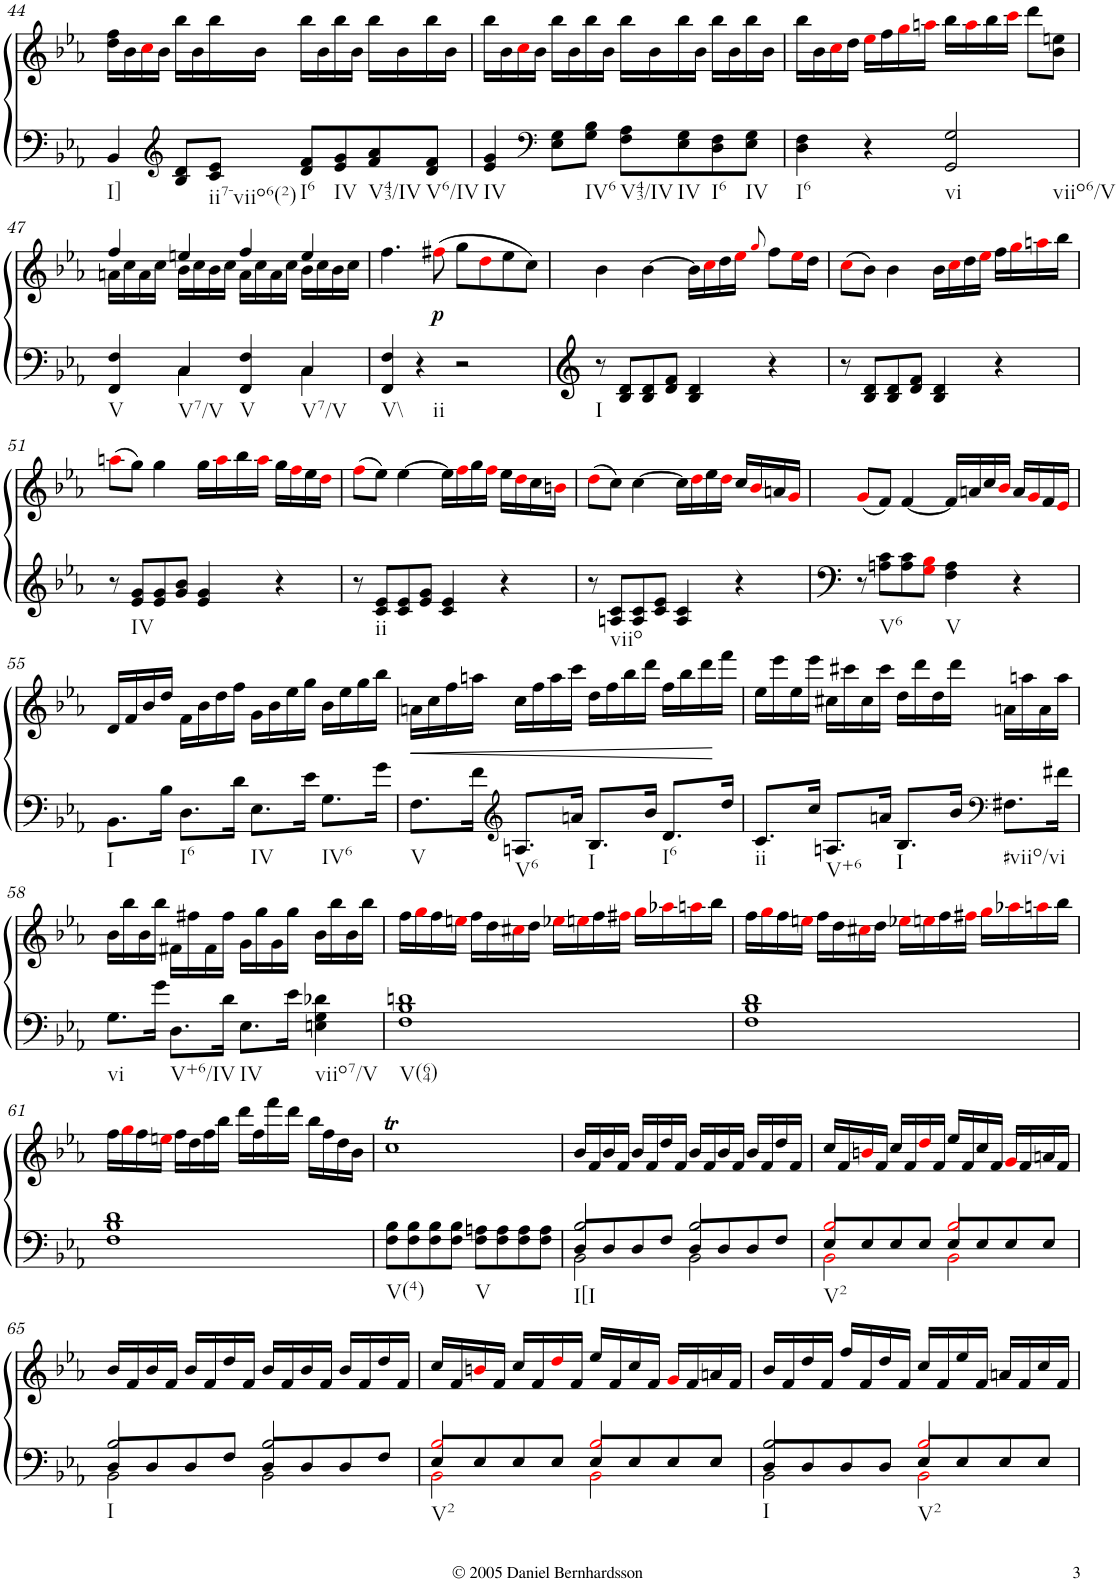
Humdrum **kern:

**kern	**kern	**dynam
*part1	*part1	*part1
*staff2	*staff1	*staff1/2
*I"Piano	*	*
*I'Pno.	*	*
!!LO:PB:g=z
*clefF4	*clefG2	*
*k[b-e-a-]	*k[b-e-a-]	*
*E-:	*E-:	*
*M4/4	*M4/4	*
*met(c)	*met(c)	*
=44	=44	=44
!LO:TX:b:t=I]	!	!
4BB-/	16dd\ 16ff\LL	.
.	16b-\	.
.	16cci\	.
.	16b-\JJ	.
*clefG2	*	*
8B-/ 8d/L	16bb-\LL	.
.	16b-\	.
!LO:TX:b:t=ii7-viio6(2)	!	!
8c/ 8e-/J	16bb-\	.
.	16b-\JJ	.
!LO:TX:b:t=I6	!	!
8d/ 8f/L	16bb-\LL	.
.	16b-\	.
!LO:TX:b:t=IV	!	!
8e-/ 8g/	16bb-\	.
.	16b-\JJ	.
!LO:TX:b:t=V43/IV	!	!
8f/ 8a-/	16bb-\LL	.
.	16b-\	.
!LO:TX:b:t=V6/IV	!	!
8d/ 8f/J	16bb-\	.
.	16b-\JJ	.
=45	=45	=45
!LO:TX:b:t=IV	!	!
4e-/ 4g/	16bb-\LL	.
.	16b-\	.
.	16cci\	.
.	16b-\JJ	.
*clefF4	*	*
8E-\ 8G\L	16bb-\LL	.
.	16b-\	.
!LO:TX:b:t=IV6	!	!
8G\ 8B-\J	16bb-\	.
.	16b-\JJ	.
!LO:TX:b:t=V43/IV	!	!
8F\ 8A-\L	16bb-\LL	.
.	16b-\	.
!LO:TX:b:t=IV	!	!
8E-\ 8G\	16bb-\	.
.	16b-\JJ	.
!LO:TX:b:t=I6	!	!
8D\ 8F\	16bb-\LL	.
.	16b-\	.
!LO:TX:b:t=IV	!	!
8E-\ 8G\J	16bb-\	.
.	16b-\JJ	.
=46	=46	=46
!LO:TX:b:t=I6	!	!
4D\ 4F\	16bb-\LL	.
.	16b-\	.
.	16cci\	.
.	16dd\JJ	.
4r	16ee-i\LL	.
.	16ff\	.
.	16ggi\	.
.	16aani\JJ	.
!LO:TX:b:t=vi	!	!
!LO:TX:b:t=viio6/V	!	!
2GG/ 2G/	16bb-\LL	.
.	16aai\	.
.	16bb-\	.
.	16ccci\JJ	.
.	8ddd\L	.
.	8b-\ 8een\J	.
!!LO:LB:g=z
=47	=47	=47
*^	*^	*
!LO:TX:b:t=V	!	!	!	!
4FF/ 4F/	4ryy	4ff/	16an\LL	.
.	.	.	16cc\	.
.	.	.	16a\	.
.	.	.	16cc\JJ	.
!LO:TX:b:t=V7/V	!	!	!	!
4C/	4C\	4een/	16b-\LL	.
.	.	.	16cc\	.
.	.	.	16b-\	.
.	.	.	16cc\JJ	.
!LO:TX:b:t=V	!	!	!	!
4FF/ 4F/	4ryy	4ff/	16a\LL	.
.	.	.	16cc\	.
.	.	.	16a\	.
.	.	.	16cc\JJ	.
!LO:TX:b:t=V7/V	!	!	!	!
4C/	4C\	4ee/	16b-\LL	.
.	.	.	16cc\	.
.	.	.	16b-\	.
.	.	.	16cc\JJ	.
*v	*v	*	*	*
=48	=48	=48	=48
!LO:TX:b:t=V\\	!	!	!
*	*v	*v	*
4FF/ 4F/	4.ff\	.
!LO:TX:b:t=ii	!	!
4r	.	.
!	!	!LO:DY:b
.	(8ff#Xi\	p
2r	8gg\L	.
.	8ddi\	.
.	8ee-\	.
.	8cc\J)	.
=49	=49	=49
!LO:TX:b:t=I	!	!
8r	4b-\	.
8B-/ 8d/L	.	.
8B-/ 8d/	[>4b-\	.
8d/ 8f/J	.	.
4B-/ 4d/	16b-\LL]	.
.	16cci\	.
.	16dd\	.
.	16ee-i\JJ	.
.	8qggi/	.
4r	8ff\L	.
.	16ee-i\L	.
.	16dd\JJ	.
=50	=50	=50
8r	(8cci\L	.
8B-/ 8d/L	8b-\J)	.
8B-/ 8d/	4b-\	.
8d/ 8f/J	.	.
4B-/ 4d/	16b-\LL	.
.	16cci\	.
.	16dd\	.
.	16ee-i\JJ	.
4r	16ff\LL	.
.	16ggi\	.
.	16aani\	.
.	16bb-\JJ	.
!!LO:LB:g=z
=51	=51	=51
8r	(8aani\L	.
!LO:TX:b:t=IV	!	!
8e-/ 8g/L	8gg\J)	.
8e-/ 8g/	4gg\	.
8g/ 8b-/J	.	.
4e-/ 4g/	16gg\LL	.
.	16aai\	.
.	16bb-\	.
.	16aai\JJ	.
4r	16gg\LL	.
.	16ffi\	.
.	16ee-\	.
.	16ddi\JJ	.
=52	=52	=52
8r	(8ffi\L	.
!LO:TX:b:t=ii	!	!
8c/ 8e-/L	8ee-\J)	.
8c/ 8e-/	[>4ee-\	.
8e-/ 8g/J	.	.
4c/ 4e-/	16ee-\LL]	.
.	16ffi\	.
.	16gg\	.
.	16ffi\JJ	.
4r	16ee-\LL	.
.	16ddi\	.
.	16cc\	.
.	16bni\JJ	.
=53	=53	=53
8r	(8ddi\L	.
!LO:TX:b:t=viio	!	!
8An/ 8c/L	8cc\J)	.
8A/ 8c/	[>4cc\	.
8c/ 8e-/J	.	.
4A/ 4c/	16cc\LL]	.
.	16ddi\	.
.	16ee-\	.
.	16ddi\JJ	.
4r	16cc/LL	.
.	16b-i/	.
.	16an/	.
.	16gi/JJ	.
=54	=54	=54
8r	(8gi/L	.
!LO:TX:b:t=V6	!	!
8An\ 8c\L	8f/J)	.
8A\ 8c\	[<4f/	.
8Gi\ 8B-i\J	.	.
!LO:TX:b:t=V	!	!
4F\ 4A\	16f/LL]	.
.	16an/	.
.	16cc/	.
.	16b-i/JJ	.
4r	16a/LL	.
.	16gi/	.
.	16f/	.
.	16e-i/JJ	.
!!LO:LB:g=z
=55	=55	=55
!LO:TX:b:t=I	!	!
8.BB-\L	16d/LL	.
.	16f/	.
.	16b-/	.
16B-\Jk	16dd/JJ	.
!LO:TX:b:t=I6	!	!
8.D\L	16f\LL	.
.	16b-\	.
.	16dd\	.
16d\Jk	16ff\JJ	.
!LO:TX:b:t=IV	!	!
8.E-\L	16g\LL	.
.	16b-\	.
.	16ee-\	.
16e-\Jk	16gg\JJ	.
!LO:TX:b:t=IV6	!	!
8.G\L	16b-\LL	.
.	16ee-\	.
.	16gg\	.
16g\Jk	16bb-\JJ	.
=56	=56	=56
!LO:TX:b:t=V	!	!
!	!	!LO:HP:b
8.F\L	16an\LL	<
.	16cc\	.
.	16ff\	.
16f\Jk	16aan\JJ	.
*clefG2	*	*
!LO:TX:b:t=V6	!	!
8.An/L	16cc\LL	.
.	16ff\	.
.	16aa\	.
16an/Jk	16ccc\JJ	.
!LO:TX:b:t=I	!	!
8.B-/L	16dd\LL	.
.	16ff\	.
.	16bb-\	.
16b-/Jk	16ddd\JJ	.
!LO:TX:b:t=I6	!	!
8.d/L	16ff\LL	.
.	16bb-\	.
.	16ddd\	.
16dd/Jk	16fff\JJ	[
=57	=57	=57
!LO:TX:b:t=ii	!	!
8.c/L	16ee-\LL	.
.	16eee-\	.
.	16ee-\	.
16cc/Jk	16eee-\JJ	.
!LO:TX:b:t=V+6	!	!
8.An/L	16cc#X\LL	.
.	16ccc#X\	.
.	16cc#\	.
16an/Jk	16ccc#\JJ	.
!LO:TX:b:t=I	!	!
8.B-/L	16dd\LL	.
.	16ddd\	.
.	16dd\	.
16b-/Jk	16ddd\JJ	.
*clefF4	*	*
!LO:TX:b:t=#viio/vi	!	!
8.F#X\L	16an\LL	.
.	16aan\	.
.	16a\	.
16f#X\Jk	16aa\JJ	.
!!LO:LB:g=z
=58	=58	=58
!LO:TX:b:t=vi	!	!
8.G\L	16b-\LL	.
.	16bb-\	.
.	16b-\	.
16g\Jk	16bb-\JJ	.
!LO:TX:b:t=V+6/IV	!	!
8.D\L	16f#X\LL	.
.	16ff#X\	.
.	16f#\	.
16d\Jk	16ff#\JJ	.
!LO:TX:b:t=IV	!	!
8.E-\L	16g\LL	.
.	16gg\	.
.	16g\	.
16e-\Jk	16gg\JJ	.
!LO:TX:b:t=viio7/V	!	!
4En\ 4G\ 4d-X\	16b-\LL	.
.	16bb-\	.
.	16b-\	.
.	16bb-\JJ	.
=59	=59	=59
!LO:TX:b:t=V(64)	!	!
1F 1B- 1dn	16ff\LL	.
.	16ggi\	.
.	16ff\	.
.	16eeni\JJ	.
.	16ff\LL	.
.	16dd\	.
.	16cc#Xi\	.
.	16dd\JJ	.
.	16ee-Xi\LL	.
.	16eeni\	.
.	16ff\	.
.	16ff#Xi\JJ	.
.	16ggi\LL	.
.	16aa-Xi\	.
.	16aani\	.
.	16bb-\JJ	.
=60	=60	=60
1F 1B- 1d	16ff\LL	.
.	16ggi\	.
.	16ff\	.
.	16eeni\JJ	.
.	16ff\LL	.
.	16dd\	.
.	16cc#Xi\	.
.	16dd\JJ	.
.	16ee-Xi\LL	.
.	16eeni\	.
.	16ff\	.
.	16ff#Xi\JJ	.
.	16ggi\LL	.
.	16aa-Xi\	.
.	16aani\	.
.	16bb-\JJ	.
!!LO:LB:g=z
=61	=61	=61
1F 1B- 1d	16ff\LL	.
.	16ggi\	.
.	16ff\	.
.	16eeni\JJ	.
.	16ff\LL	.
.	16dd\	.
.	16ff\	.
.	16bb-\JJ	.
.	16ddd\LL	.
.	16ff\	.
.	16fff\	.
.	16ddd\JJ	.
.	16bb-\LL	.
.	16ff\	.
.	16dd\	.
.	16b-\JJ	.
=62	=62	=62
!LO:TX:b:t=V(4)	!	!
8F\ 8B-\L	1ccT	.
8F\ 8B-\	.	.
8F\ 8B-\	.	.
8F\ 8B-\J	.	.
!LO:TX:b:t=V	!	!
8F\ 8An\L	.	.
8F\ 8A\	.	.
8F\ 8A\	.	.
8F\ 8A\J	.	.
=63	=63	=63
*^	*	*
*	*^	*	*
!LO:TX:b:t=I[I	!	!	!	!
2B-/	8D/L	2BB-\	16b-/LL	.
.	.	.	16f/	.
.	8D/	.	16b-/	.
.	.	.	16f/JJ	.
.	8D/	.	16b-/LL	.
.	.	.	16f/	.
.	8F/J	.	16dd/	.
.	.	.	16f/JJ	.
2B-/	8D/L	2BB-\	16b-/LL	.
.	.	.	16f/	.
.	8D/	.	16b-/	.
.	.	.	16f/JJ	.
.	8D/	.	16b-/LL	.
.	.	.	16f/	.
.	8F/J	.	16dd/	.
.	.	.	16f/JJ	.
=64	=64	=64	=64	=64
!LO:TX:b:t=V2	!	!	!	!
2B-i/	8E-/L	2BB-i\	16cc/LL	.
.	.	.	16f/	.
.	8E-/	.	16bni/	.
.	.	.	16f/JJ	.
.	8E-/	.	16cc/LL	.
.	.	.	16f/	.
.	8E-/J	.	16ddi/	.
.	.	.	16f/JJ	.
2B-i/	8E-/L	2BB-i\	16ee-/LL	.
.	.	.	16f/	.
.	8E-/	.	16cc/	.
.	.	.	16f/JJ	.
.	8E-/	.	16gi/LL	.
.	.	.	16f/	.
.	8E-/J	.	16an/	.
.	.	.	16f/JJ	.
!!LO:LB:g=z
=65	=65	=65	=65	=65
!LO:TX:b:t=I	!	!	!	!
2B-/	8D/L	2BB-\	16b-/LL	.
.	.	.	16f/	.
.	8D/	.	16b-/	.
.	.	.	16f/JJ	.
.	8D/	.	16b-/LL	.
.	.	.	16f/	.
.	8F/J	.	16dd/	.
.	.	.	16f/JJ	.
2B-/	8D/L	2BB-\	16b-/LL	.
.	.	.	16f/	.
.	8D/	.	16b-/	.
.	.	.	16f/JJ	.
.	8D/	.	16b-/LL	.
.	.	.	16f/	.
.	8F/J	.	16dd/	.
.	.	.	16f/JJ	.
=66	=66	=66	=66	=66
!LO:TX:b:t=V2	!	!	!	!
2B-i/	8E-/L	2BB-i\	16cc/LL	.
.	.	.	16f/	.
.	8E-/	.	16bni/	.
.	.	.	16f/JJ	.
.	8E-/	.	16cc/LL	.
.	.	.	16f/	.
.	8E-/J	.	16ddi/	.
.	.	.	16f/JJ	.
2B-i/	8E-/L	2BB-i\	16ee-/LL	.
.	.	.	16f/	.
.	8E-/	.	16cc/	.
.	.	.	16f/JJ	.
.	8E-/	.	16gi/LL	.
.	.	.	16f/	.
.	8E-/J	.	16an/	.
.	.	.	16f/JJ	.
=67	=67	=67	=67	=67
!LO:TX:b:t=I	!	!	!	!
2B-/	8D/L	2BB-\	16b-/LL	.
.	.	.	16f/	.
.	8D/	.	16dd/	.
.	.	.	16f/JJ	.
.	8D/	.	16ff/LL	.
.	.	.	16f/	.
.	8D/J	.	16dd/	.
.	.	.	16f/JJ	.
!LO:TX:b:t=V2	!	!	!	!
2B-i/	8E-/L	2BB-i\	16cc/LL	.
.	.	.	16f/	.
.	8E-/	.	16ee-/	.
.	.	.	16f/JJ	.
.	8E-/	.	16an/LL	.
.	.	.	16f/	.
.	8E-/J	.	16cc/	.
.	.	.	16f/JJ	.
*v	*v	*v	*	*
=	=	=
*-	*-	*-
